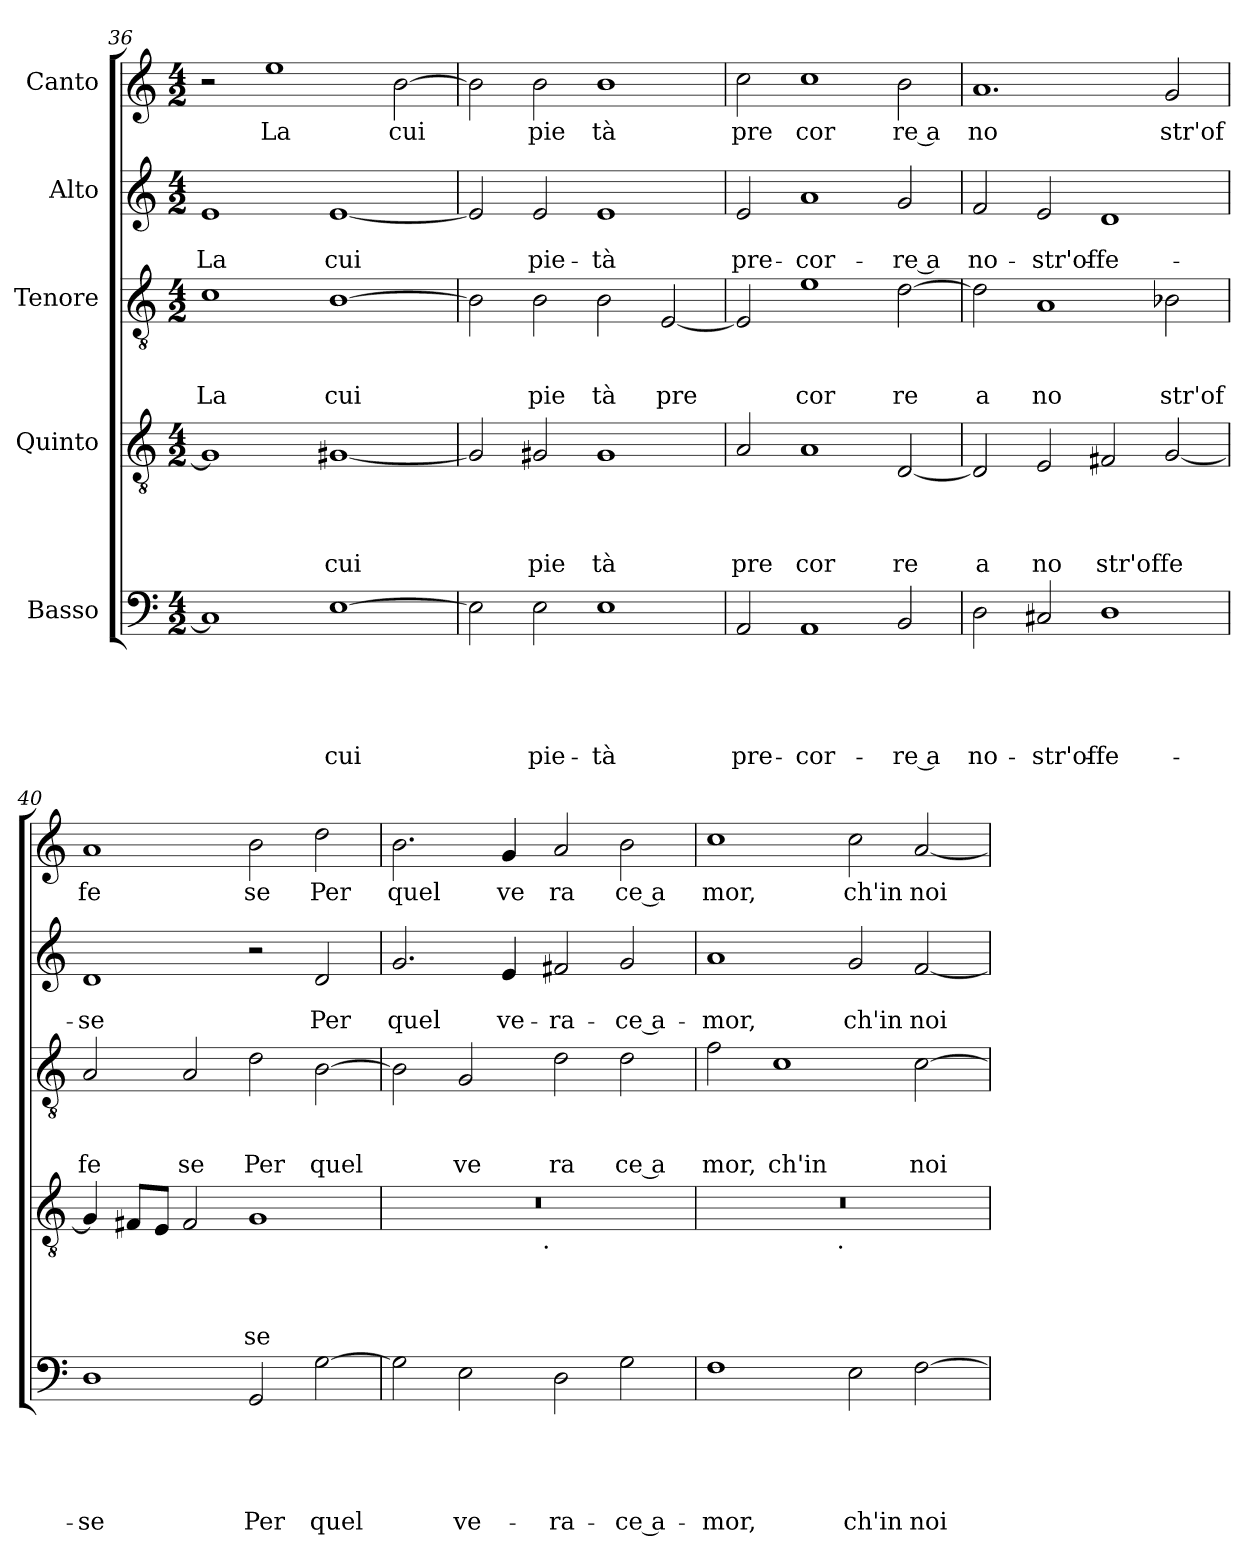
**kern	**text	**text	**text	**text	**text	**kern	**text	**text	**text	**text	**kern	**text	**text	**text	**kern	**text	**text	**kern	**text
*part5	*part5	*part5	*part5	*part5	*part5	*part4	*part4	*part4	*part4	*part4	*part3	*part3	*part3	*part3	*part2	*part2	*part2	*part1	*part1
*staff5	*staff5	*staff5	*staff5	*staff5	*staff5	*staff4	*staff4	*staff4	*staff4	*staff4	*staff3	*staff3	*staff3	*staff3	*staff2	*staff2	*staff2	*staff1	*staff1
*I"Basso	*	*	*	*	*	*I"Quinto	*	*	*	*	*I"Tenore	*	*	*	*I"Alto	*	*	*I"Canto	*
!!LO:LB:g=z
*clefF4	*	*	*	*	*	*clefGv2	*	*	*	*	*clefGv2	*	*	*	*clefG2	*	*	*clefG2	*
*k[]	*	*	*	*	*	*k[]	*	*	*	*	*k[]	*	*	*	*k[]	*	*	*k[]	*
*C:	*	*	*	*	*	*C:	*	*	*	*	*C:	*	*	*	*C:	*	*	*C:	*
*M4/2	*	*	*	*	*	*M4/2	*	*	*	*	*M4/2	*	*	*	*M4/2	*	*	*M4/2	*
=36	=36	=36	=36	=36	=36	=36	=36	=36	=36	=36	=36	=36	=36	=36	=36	=36	=36	=36	=36
!	!	!	!	!	!	!	!	!	!	!	!	!	!	!LO:LY:b	!	!	!LO:LY:b	!	!
1C]	.	.	.	.	.	1G]	.	.	.	.	1c	.	.	La	1e	.	La	2r	.
!	!	!	!	!	!	!	!	!	!	!	!	!	!	!	!	!	!	!	!LO:LY:b
.	.	.	.	.	.	.	.	.	.	.	.	.	.	.	.	.	.	1ee	La
!	!	!	!	!	!LO:LY:b	!	!	!	!	!LO:LY:b	!	!	!	!LO:LY:b	!	!	!LO:LY:b	!	!
[>1E	.	.	.	.	cui	[<1G#X	.	.	.	cui	[>1B	.	.	cui	[<1e	.	cui	.	.
!	!	!	!	!	!	!	!	!	!	!	!	!	!	!	!	!	!	!	!LO:LY:b
.	.	.	.	.	.	.	.	.	.	.	.	.	.	.	.	.	.	[>2b\	cui
=37	=37	=37	=37	=37	=37	=37	=37	=37	=37	=37	=37	=37	=37	=37	=37	=37	=37	=37	=37
2E\]	.	.	.	.	.	2G#/]	.	.	.	.	2B\]	.	.	.	2e/]	.	.	2b\]	.
!	!	!	!	!	!LO:LY:b	!	!	!	!	!LO:LY:b	!	!	!	!LO:LY:b	!	!	!LO:LY:b	!	!LO:LY:b
2E\	.	.	.	.	pie-	2G#X/	.	.	.	pie	2B\	.	.	pie	2e/	.	pie-	2b\	pie
!	!	!	!	!	!LO:LY:b	!	!	!	!	!LO:LY:b	!	!	!	!LO:LY:b	!	!	!LO:LY:b	!	!LO:LY:b
1E	.	.	.	.	-tà	1G#	.	.	.	tà	2B\	.	.	tà	1e	.	-tà	1b	tà
!	!	!	!	!	!	!	!	!	!	!	!	!	!	!LO:LY:b	!	!	!	!	!
.	.	.	.	.	.	.	.	.	.	.	[<2E/	.	.	pre	.	.	.	.	.
=38	=38	=38	=38	=38	=38	=38	=38	=38	=38	=38	=38	=38	=38	=38	=38	=38	=38	=38	=38
!	!	!	!	!	!LO:LY:b	!	!	!	!	!LO:LY:b	!	!	!	!	!	!	!LO:LY:b	!	!LO:LY:b
2AA/	.	.	.	.	pre-	2A/	.	.	.	pre	2E/]	.	.	.	2e/	.	pre-	2cc\	pre
!	!	!	!	!	!LO:LY:b	!	!	!	!	!LO:LY:b	!	!	!	!LO:LY:b	!	!	!LO:LY:b	!	!LO:LY:b
1AA	.	.	.	.	-cor-	1A	.	.	.	cor	1e	.	.	cor	1a	.	-cor-	1cc	cor
!	!	!	!	!	!LO:LY:b:rj	!	!	!	!	!LO:LY:b	!	!	!	!LO:LY:b	!	!	!LO:LY:b:rj	!	!LO:LY:b:rj
2BB/	.	.	.	.	-re a	[<2D/	.	.	.	re	[>2d\	.	.	re	2g/	.	-re a	2b\	re a
=39	=39	=39	=39	=39	=39	=39	=39	=39	=39	=39	=39	=39	=39	=39	=39	=39	=39	=39	=39
!	!	!	!	!	!LO:LY:b	!	!	!	!	!LO:LY:b:rj	!	!	!	!LO:LY:b:rj	!	!	!LO:LY:b	!	!LO:LY:b
2D\	.	.	.	.	no-	2D/]	.	.	.	a	2d\]	.	.	a	2f/	.	no-	1.a	no
!	!	!	!	!	!LO:LY:b	!	!	!	!	!LO:LY:b	!	!	!	!LO:LY:b	!	!	!LO:LY:b	!	!
2C#X/	.	.	.	.	-str'of-	2E/	.	.	.	no	1A	.	.	no	2e/	.	-str'of-	.	.
!	!	!	!	!	!LO:LY:b	!	!	!	!	!LO:LY:b	!	!	!	!	!	!	!LO:LY:b	!	!
1D	.	.	.	.	-fe-	2F#X/	.	.	.	str'of	.	.	.	.	1d	.	-fe-	.	.
!	!	!	!	!	!	!	!	!	!	!LO:LY:b	!	!	!	!LO:LY:b	!	!	!	!	!LO:LY:b
.	.	.	.	.	.	[<2G/	.	.	.	fe	2B-X\	.	.	str'of	.	.	.	2g/	str'of
=40	=40	=40	=40	=40	=40	=40	=40	=40	=40	=40	=40	=40	=40	=40	=40	=40	=40	=40	=40
!	!	!	!	!	!LO:LY:b	!	!	!	!	!	!	!	!	!LO:LY:b	!	!	!LO:LY:b	!	!LO:LY:b
1D	.	.	.	.	-se	4G/]	.	.	.	.	2A/	.	.	fe	1d	.	-se	1a	fe
.	.	.	.	.	.	8F#X/L	.	.	.	.	.	.	.	.	.	.	.	.	.
.	.	.	.	.	.	8E/J	.	.	.	.	.	.	.	.	.	.	.	.	.
!	!	!	!	!	!	!	!	!	!	!	!	!	!	!LO:LY:b	!	!	!	!	!
.	.	.	.	.	.	2F#/	.	.	.	.	2A/	.	.	se	.	.	.	.	.
!	!	!	!	!	!LO:LY:b	!	!	!	!	!LO:LY:b	!	!	!	!LO:LY:b	!	!	!	!	!LO:LY:b
2GG/	.	.	.	.	Per	1G	.	.	.	se	2d\	.	.	Per	2r	.	.	2b\	se
!	!	!	!	!	!LO:LY:b	!	!	!	!	!	!	!	!	!LO:LY:b	!	!	!LO:LY:b	!	!LO:LY:b
[>2G\	.	.	.	.	quel	.	.	.	.	.	[>2B\	.	.	quel	2d/	.	Per	2dd\	Per
=41	=41	=41	=41	=41	=41	=41	=41	=41	=41	=41	=41	=41	=41	=41	=41	=41	=41	=41	=41
!	!	!	!	!	!	!	!	!	!	!	!	!	!	!	!	!	!LO:LY:b	!	!LO:LY:b
*	*	*	*	*	*	*^	*	*	*	*	*	*	*	*	*	*	*	*	*
2G\]	.	.	.	.	.	0r	2ryy	.	.	.	.	2B\]	.	.	.	2.g/	.	quel	2.b\	quel
!	!	!	!	!	!LO:LY:b	!	!	!	!	!	!	!	!	!	!LO:LY:b	!	!	!	!	!
2E\	.	.	.	.	ve-	.	4...ryy	.	.	.	.	2G/	.	.	ve	.	.	.	.	.
!	!	!	!	!	!	!	!	!	!	!	!	!	!	!	!	!	!	!LO:LY:b	!	!LO:LY:b
.	.	.	.	.	.	.	.	.	.	.	.	.	.	.	.	4e/	.	ve-	4g/	ve
!	!	!	!	!	!	!	!LO:TX:b:t=.	!	!	!	!	!	!	!	!	!	!	!	!	!
.	.	.	.	.	.	.	1ryy	.	.	.	.	.	.	.	.	.	.	.	.	.
!	!	!	!	!	!LO:LY:b	!	!	!	!	!	!	!	!	!	!LO:LY:b	!	!	!LO:LY:b	!	!LO:LY:b
2D\	.	.	.	.	-ra-	.	.	.	.	.	.	2d\	.	.	ra	2f#X/	.	-ra-	2a/	ra
!	!	!	!	!	!LO:LY:b:rj	!	!	!	!	!	!	!	!	!	!LO:LY:b:rj	!	!	!LO:LY:b:rj	!	!LO:LY:b:rj
2G\	.	.	.	.	-ce a-	.	.	.	.	.	.	2d\	.	.	ce a	2g/	.	-ce a-	2b\	ce a
.	.	.	.	.	.	.	32ryy	.	.	.	.	.	.	.	.	.	.	.	.	.
=42	=42	=42	=42	=42	=42	=42	=42	=42	=42	=42	=42	=42	=42	=42	=42	=42	=42	=42	=42	=42
!	!	!	!	!	!LO:LY:b	!	!	!	!	!	!	!	!	!	!LO:LY:b	!	!	!LO:LY:b	!	!LO:LY:b
1F	.	.	.	.	-mor,	0r	2ryy	.	.	.	.	2f\	.	.	mor,	1a	.	-mor,	1cc	mor,
!	!	!	!	!	!	!	!	!	!	!	!	!	!	!	!LO:LY:b	!	!	!	!	!
.	.	.	.	.	.	.	4...ryy	.	.	.	.	1c	.	.	ch'in	.	.	.	.	.
!	!	!	!	!	!	!	!LO:TX:b:t=.	!	!	!	!	!	!	!	!	!	!	!	!	!
.	.	.	.	.	.	.	1ryy	.	.	.	.	.	.	.	.	.	.	.	.	.
!	!	!	!	!	!LO:LY:b	!	!	!	!	!	!	!	!	!	!	!	!	!LO:LY:b	!	!LO:LY:b
2E\	.	.	.	.	ch'in	.	.	.	.	.	.	.	.	.	.	2g/	.	ch'in	2cc\	ch'in
!	!	!	!	!	!LO:LY:b	!	!	!	!	!	!	!	!	!	!LO:LY:b	!	!	!LO:LY:b	!	!LO:LY:b
[>2F\	.	.	.	.	noi	.	.	.	.	.	.	[>2c\	.	.	noi	[<2f/	.	noi	[<2a/	noi
.	.	.	.	.	.	.	32ryy	.	.	.	.	.	.	.	.	.	.	.	.	.
*	*	*	*	*	*	*v	*v	*	*	*	*	*	*	*	*	*	*	*	*	*
=	=	=	=	=	=	=	=	=	=	=	=	=	=	=	=	=	=	=	=
*-	*-	*-	*-	*-	*-	*-	*-	*-	*-	*-	*-	*-	*-	*-	*-	*-	*-	*-	*-
